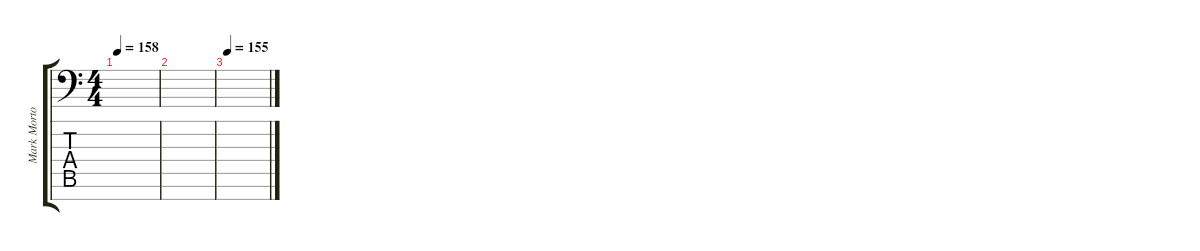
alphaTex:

\track ("Mark Morton - Rhythm Guitar (R" "Mark Morto") {instrument overdrivenguitar}
\staff {score tabs}
\tuning (E4 B3 G3 D3 A2 D2 C-1) {hide}
\ts (4 4)
\tempo 158
\clef f4
\ks c
|
|
\tempo 155
